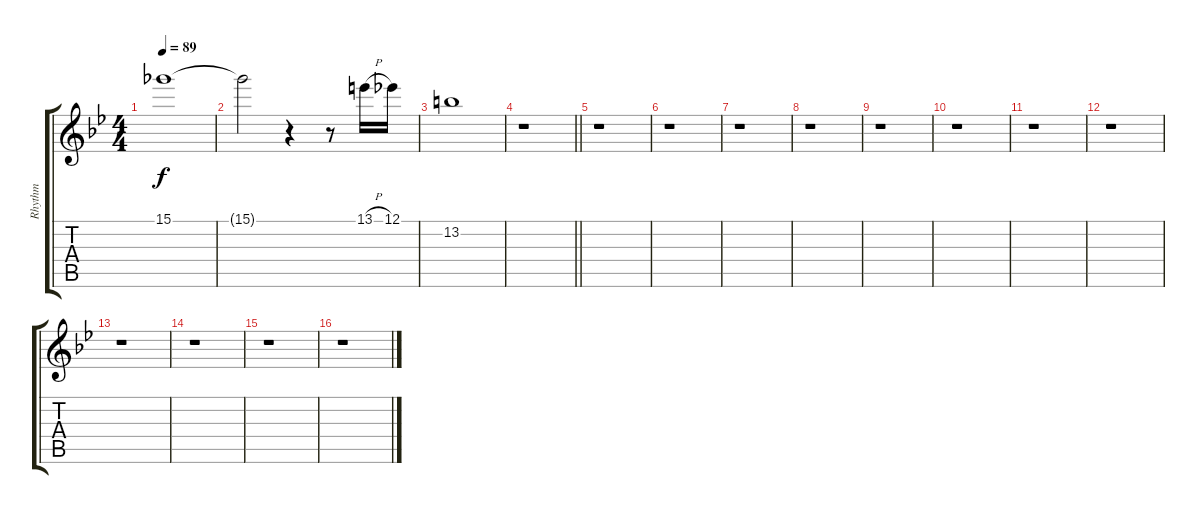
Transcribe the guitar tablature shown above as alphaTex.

\track ("Rhythm" "Rhythm") {instrument distortionguitar}
\staff {score tabs}
\tuning (Eb4 Bb3 Gb3 Db3 Ab2 Eb2) {hide}
\ts (4 4)
\tempo 89
\clef g2
\ks bb
15.1{t}.1{dy f} |
15.1{t}.2 r.4 r.8 13.1{h}.16 12.1.16 |
13.2.1 |
\barLineRight lightlight
r.1 |
r.1 |
r.1 |
r.1 |
r.1 |
r.1 |
r.1 |
r.1 |
r.1 |
r.1 |
r.1 |
r.1 |
r.1
